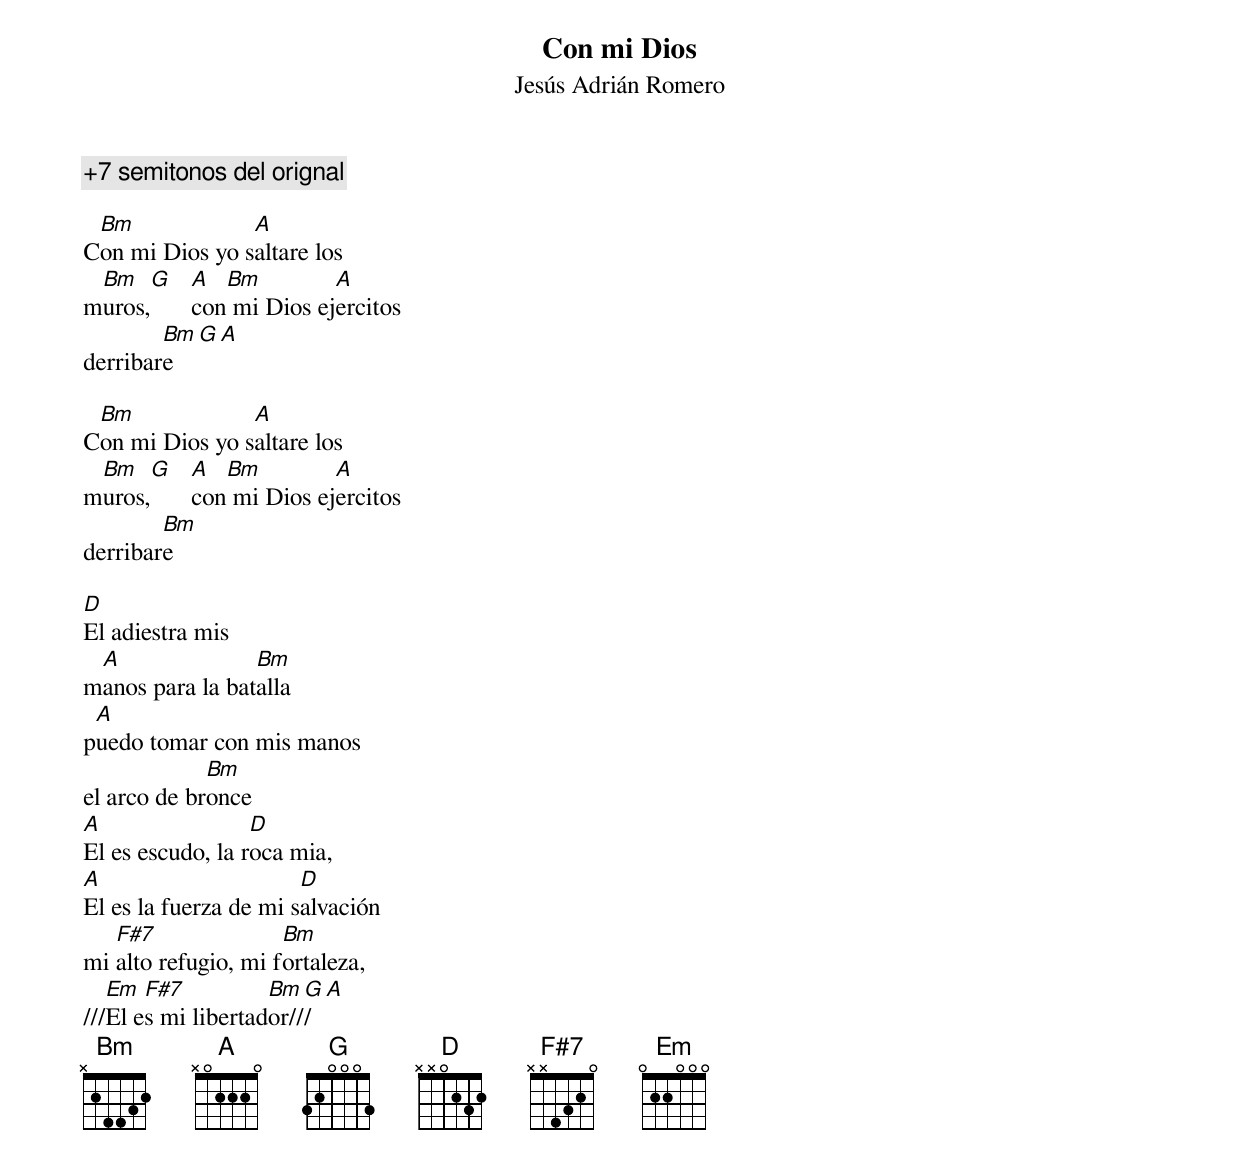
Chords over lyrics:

Con mi Dios
Jesús Adrián Romero
+7 semitonos del orignal

 Bm             A
Con mi Dios yo saltare los
 Bm   G  A  Bm         A
muros,   con mi Dios ejercitos
        Bm  G  A
derribare

 Bm             A
Con mi Dios yo saltare los
 Bm   G  A  Bm         A
muros,   con mi Dios ejercitos
        Bm
derribare

D
El adiestra mis
 A               Bm
manos para la batalla
 A
puedo tomar con mis manos
             Bm
el arco de bronce
A                 D
El es escudo, la roca mia,
A                      D
El es la fuerza de mi salvación
   F#7               Bm
mi alto refugio, mi fortaleza,
   Em  F#7          Bm  G  A
///El es mi libertador///
